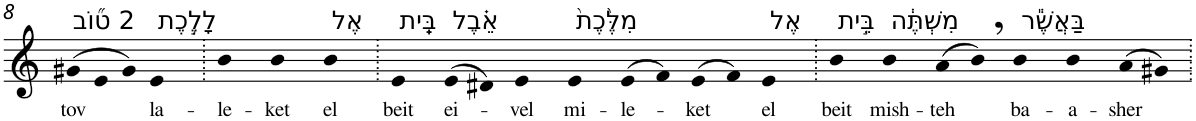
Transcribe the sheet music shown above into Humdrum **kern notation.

**kern	**text
*part1	*part1
*staff1	*staff1
*I"Piano	*
*I'Pno	*
!!LO:PB:g=z
*clefG2	*
*k[]	*
*Xtuplet	*
=8	=8
!LO:TX:a:t=2 ט֞וֹב	!
!	!LO:LY:b
(>12g#X	tov
12e	.
12g#)	.
!LO:TX:a:t=לָלֶ֣כֶת	!
!	!LO:LY:b
4e	la-
=9.	=9.
!	!LO:LY:b
4b	-le-
!	!LO:LY:b
4b	-ket
!LO:TX:a:t=אֶל	!
!	!LO:LY:b
4b	el
=10.	=10.
!LO:TX:a:t=בֵּֽית	!
!	!LO:LY:b
4e	beit
!LO:TX:a:t=אֵ֗בֶל	!
!	!LO:LY:b
(>8e	ei-
8d#X)	.
!	!LO:LY:b
4e	-vel
!LO:TX:a:t=מִלֶּ֙כֶת֙	!
!	!LO:LY:b
4e	mi-
!	!LO:LY:b
(>8e	-le-
8f)	.
!	!LO:LY:b
(>8e	-ket
8f)	.
!LO:TX:a:t=אֶל	!
!	!LO:LY:b
4e	el
=11.	=11.
!LO:TX:a:t=בֵּ֣ית	!
!	!LO:LY:b
4b	beit
!LO:TX:a:t=מִשְׁתֶּ֔ה	!
!	!LO:LY:b
4b	mish-
!	!LO:LY:b
(>8a	-teh
8b,)	.
!LO:TX:a:t=בַּאֲשֶׁ֕ר	!
!	!LO:LY:b
4b	ba-
!	!LO:LY:b
4b	-a-
!	!LO:LY:b
(>8a	-sher
8g#X)	.
=.	=.
*-	*-
